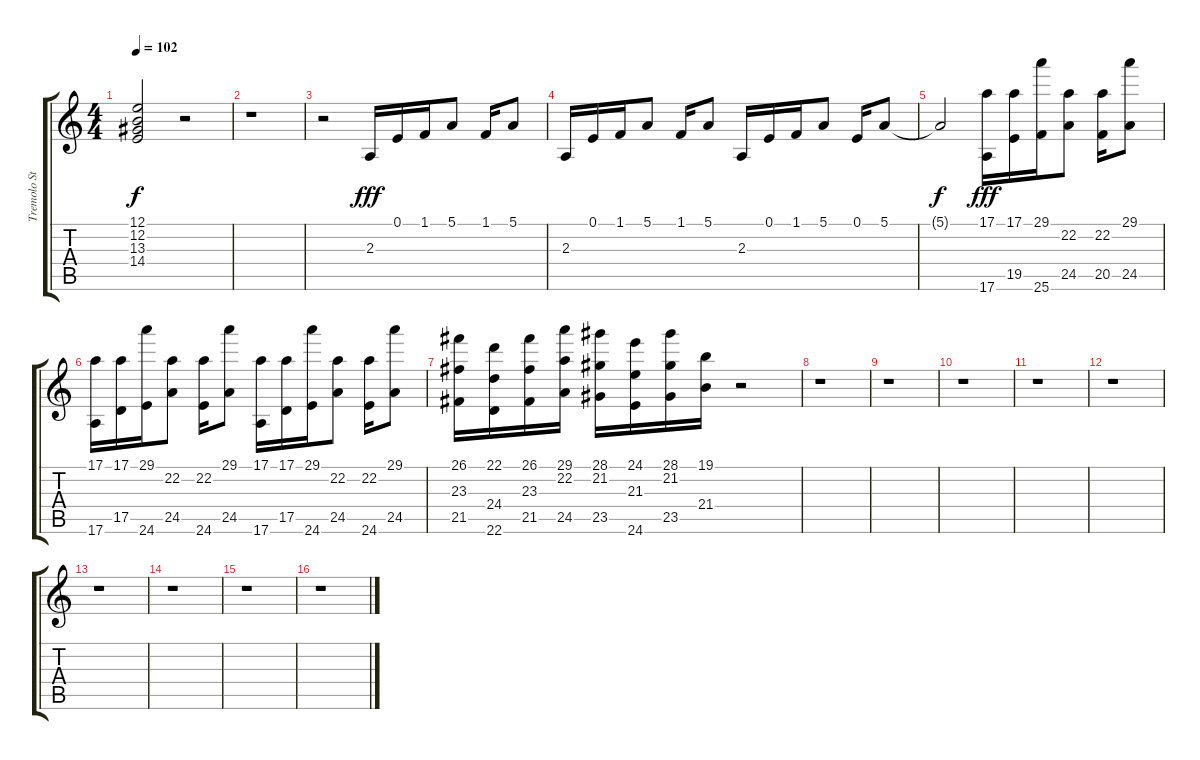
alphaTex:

\track ("Tremolo Strings     " "Tremolo St") {instrument tremolostrings}
\staff {score tabs}
\tuning (E4 B3 G3 D3 A2 E2) {hide}
\ts (4 4)
\tempo 102
\clef g2
\ks c
(12.1 12.2 13.3 14.4).2{dy f} r.2 |
r.1 |
r.2 2.3.16{dy fff} 0.1.16 1.1.16 5.1.8 1.1.16 5.1.8 |
2.3.16 0.1.16 1.1.16 5.1.8 1.1.16 5.1.8 2.3.16 0.1.16 1.1.16 5.1.8 0.1.16 5.1.8 |
5.1{t}.2{dy f} (17.1 17.6).16{dy fff} (17.1 19.5).16 (29.1 25.6).16 (22.2 24.5).8 (22.2 20.5).16 (29.1 24.5).8 |
(17.1 17.6).16 (17.1 17.5).16 (29.1 24.6).16 (22.2 24.5).8 (22.2 24.6).16 (29.1 24.5).8 (17.1 17.6).16 (17.1 17.5).16 (29.1 24.6).16 (22.2 24.5).8 (22.2 24.6).16 (29.1 24.5).8 |
(26.1 23.3 21.5).16 (22.1 24.4 22.6).16 (26.1 23.3 21.5).16 (29.1 22.2 24.5).16 (28.1 21.2 23.5).16 (24.1 21.3 24.6).16 (28.1 21.2 23.5).16 (19.1 21.4).16 r.2 |
r.1 |
r.1 |
r.1 |
r.1 |
r.1 |
r.1 |
r.1 |
r.1 |
r.1
